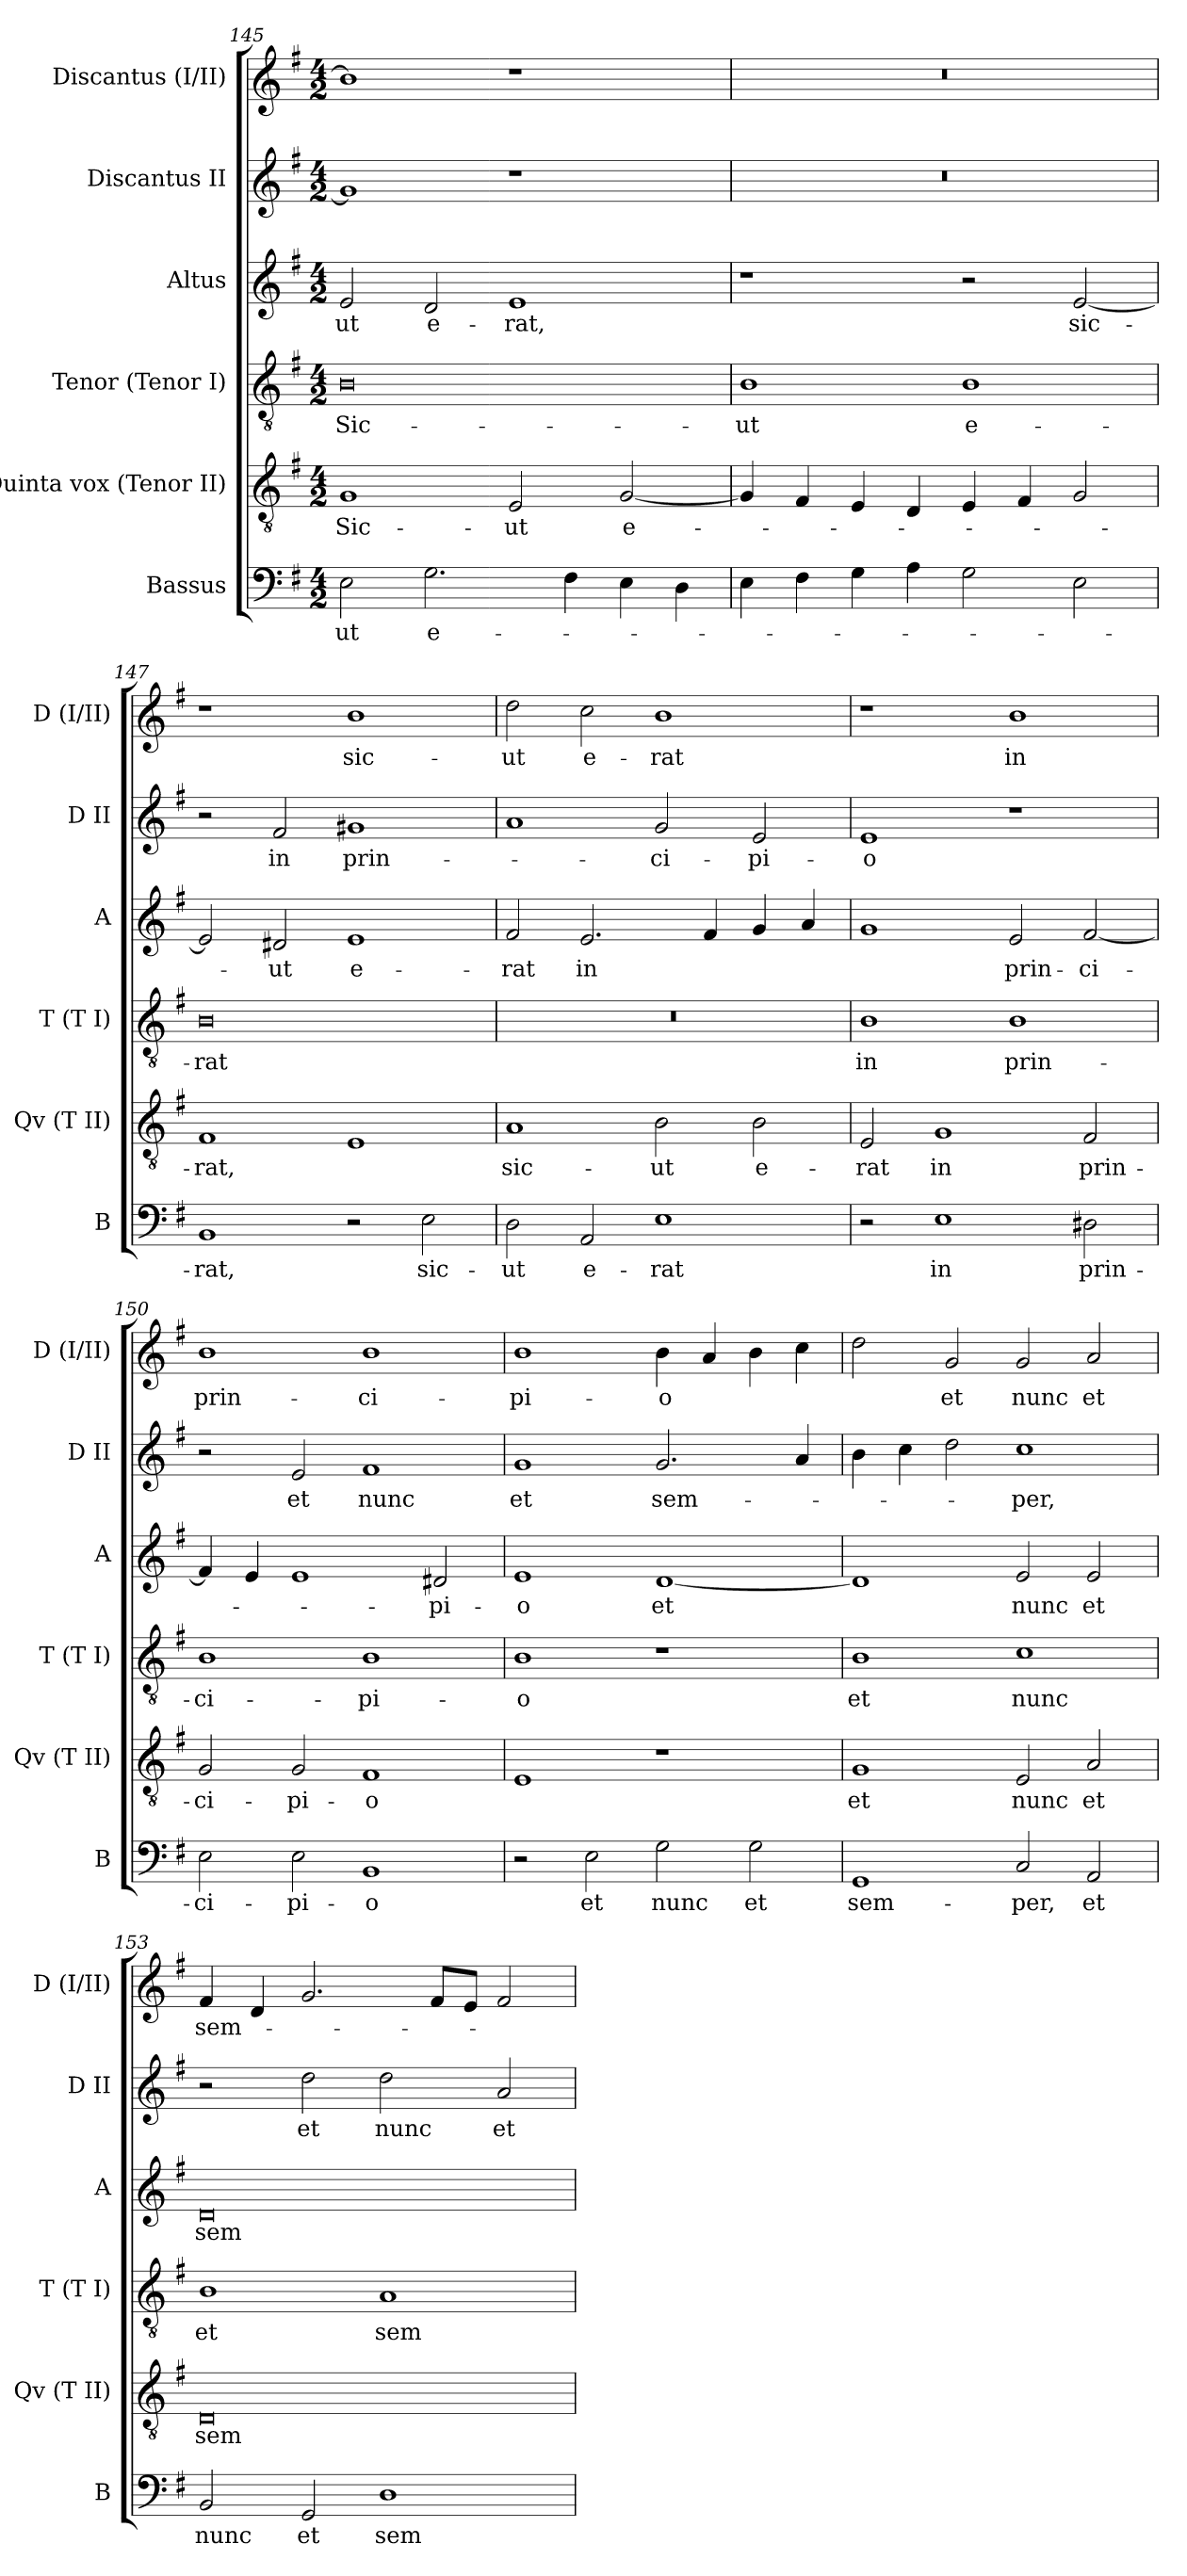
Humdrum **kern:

**kern	**text	**kern	**text	**kern	**text	**kern	**text	**kern	**text	**kern	**text
*part6	*part6	*part5	*part5	*part4	*part4	*part3	*part3	*part2	*part2	*part1	*part1
*staff6	*staff6	*staff5	*staff5	*staff4	*staff4	*staff3	*staff3	*staff2	*staff2	*staff1	*staff1
*I"Bassus	*	*I"Quinta vox (Tenor II)	*	*I"Tenor (Tenor I)	*	*I"Altus	*	*I"Discantus II	*	*I"Discantus (I/II)	*
*I'B	*	*I'Qv (T II)	*	*I'T (T I)	*	*I'A	*	*I'D II	*	*I'D  (I/II)	*
*clefF4	*	*clefGv2	*	*clefGv2	*	*clefG2	*	*clefG2	*	*clefG2	*
*k[f#]	*	*k[f#]	*	*k[f#]	*	*k[f#]	*	*k[f#]	*	*k[f#]	*
*G:	*	*G:	*	*G:	*	*G:	*	*G:	*	*G:	*
*M4/2	*	*M4/2	*	*M4/2	*	*M4/2	*	*M4/2	*	*M4/2	*
=145	=145	=145	=145	=145	=145	=145	=145	=145	=145	=145	=145
2E\	-ut	1G	Sic-	0B	Sic-	2e/	-ut	1g]	.	1b]	.
2.G\	e-	.	.	.	.	2d/	e-	.	.	.	.
.	.	2E/	-ut	.	.	1e	-rat,	1r	.	1r	.
4F#\	.	.	.	.	.	.	.	.	.	.	.
4E\	.	[2G/	e-	.	.	.	.	.	.	.	.
4D\	.	.	.	.	.	.	.	.	.	.	.
=146	=146	=146	=146	=146	=146	=146	=146	=146	=146	=146	=146
4E\	.	4G/]	.	1B	-ut	1r	.	0r	.	0r	.
4F#\	.	4F#/	.	.	.	.	.	.	.	.	.
4G\	.	4E/	.	.	.	.	.	.	.	.	.
4A\	.	4D/	.	.	.	.	.	.	.	.	.
2G\	.	4E/	.	1B	e-	2r	.	.	.	.	.
.	.	4F#/	.	.	.	.	.	.	.	.	.
2E\	.	2G/	.	.	.	[2e/	sic-	.	.	.	.
!!LO:LB:g=z
=147	=147	=147	=147	=147	=147	=147	=147	=147	=147	=147	=147
1BB	-rat,	1F#	-rat,	0B	-rat	2e/]	.	2r	.	1r	.
.	.	.	.	.	.	2d#X/	-ut	2f#/	in	.	.
2r	.	1E	.	.	.	1e	e-	1g#X	prin-	1b	sic-
2E\	sic-	.	.	.	.	.	.	.	.	.	.
=148	=148	=148	=148	=148	=148	=148	=148	=148	=148	=148	=148
2D\	-ut	1A	sic-	0r	.	2f#/	-rat	1a	.	2dd\	-ut
2AA/	e-	.	.	.	.	2.e/	in	.	.	2cc\	e-
1E	-rat	2B\	-ut	.	.	.	.	2g/	-ci-	1b	-rat
.	.	.	.	.	.	4f#/	.	.	.	.	.
.	.	2B\	e-	.	.	4g/	.	2e/	-pi-	.	.
.	.	.	.	.	.	4a/	.	.	.	.	.
=149	=149	=149	=149	=149	=149	=149	=149	=149	=149	=149	=149
2r	.	2E/	-rat	1B	in	1g	.	1e	-o	1r	.
1E	in	1G	in	.	.	.	.	.	.	.	.
.	.	.	.	1B	prin-	2e/	prin-	1r	.	1b	in
2D#X\	prin-	2F#/	prin-	.	.	[2f#/	-ci-	.	.	.	.
=150	=150	=150	=150	=150	=150	=150	=150	=150	=150	=150	=150
2E\	-ci-	2G/	-ci-	1B	-ci-	4f#/]	.	2r	.	1b	prin-
.	.	.	.	.	.	4e/	.	.	.	.	.
2E\	-pi-	2G/	-pi-	.	.	1e	.	2e/	et	.	.
1BB	-o	1F#	-o	1B	-pi-	.	.	1f#	nunc	1b	-ci-
.	.	.	.	.	.	2d#X/	-pi-	.	.	.	.
=151	=151	=151	=151	=151	=151	=151	=151	=151	=151	=151	=151
2r	.	1E	.	1B	-o	1e	-o	1g	et	1b	-pi-
2E\	et	.	.	.	.	.	.	.	.	.	.
2G\	nunc	1r	.	1r	.	[1d	et	2.g/	sem-	4b\	-o
.	.	.	.	.	.	.	.	.	.	4a/	.
2G\	et	.	.	.	.	.	.	.	.	4b\	.
.	.	.	.	.	.	.	.	4a/	.	4cc\	.
!!LO:LB:g=z
=152	=152	=152	=152	=152	=152	=152	=152	=152	=152	=152	=152
1GG	sem-	1G	et	1B	et	1d]	.	4b\	.	2dd\	.
.	.	.	.	.	.	.	.	4cc\	.	.	.
.	.	.	.	.	.	.	.	2dd\	.	2g/	et
2C/	-per,	2E/	nunc	1c	nunc	2e/	nunc	1cc	-per,	2g/	nunc
2AA/	et	2A/	et	.	.	2e/	et	.	.	2a/	et
=153	=153	=153	=153	=153	=153	=153	=153	=153	=153	=153	=153
2BB/	nunc	0D	sem-	1B	et	0d	sem-	2r	.	4f#/	sem-
.	.	.	.	.	.	.	.	.	.	4d/	.
2GG/	et	.	.	.	.	.	.	2dd\	et	2.g/	.
1D	sem-	.	.	1A	sem-	.	.	2dd\	nunc	.	.
.	.	.	.	.	.	.	.	.	.	8f#/L	.
.	.	.	.	.	.	.	.	.	.	8e/J	.
.	.	.	.	.	.	.	.	2a/	et	2f#/	.
=	=	=	=	=	=	=	=	=	=	=	=
*-	*-	*-	*-	*-	*-	*-	*-	*-	*-	*-	*-
